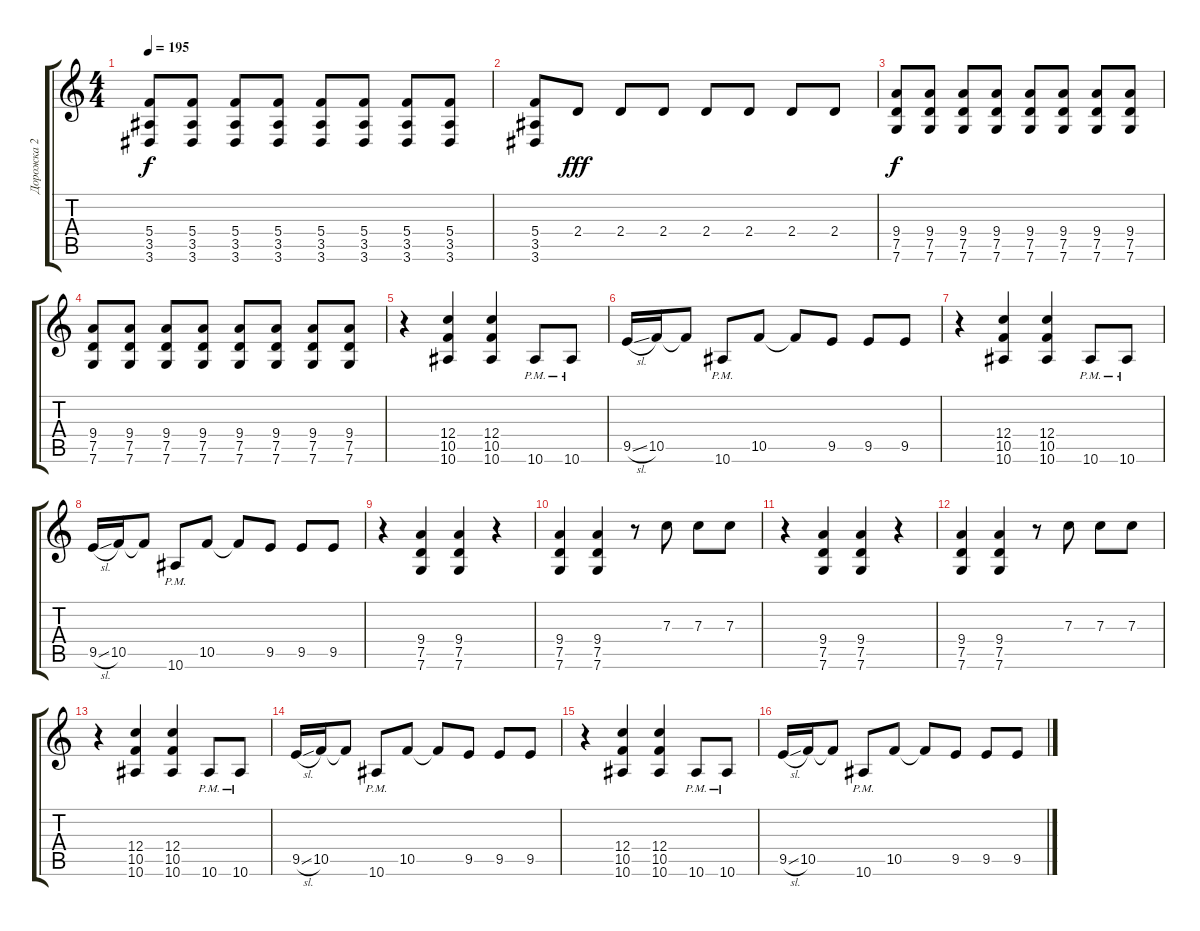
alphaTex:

\track ("Дорожка 2" "Дорожка 2") {instrument overdrivenguitar}
\staff {score tabs}
\tuning (D4 A3 F3 C3 G2 C2) {hide}
\ts (4 4)
\tempo 195
\clef g2
\ks c
(5.4 3.5 3.6).8{dy f} (5.4 3.5 3.6).8 (5.4 3.5 3.6).8 (5.4 3.5 3.6).8 (5.4 3.5 3.6).8 (5.4 3.5 3.6).8 (5.4 3.5 3.6).8 (5.4 3.5 3.6).8 |
(5.4 3.5 3.6).8 2.4.8{dy fff} 2.4.8 2.4.8 2.4.8 2.4.8 2.4.8 2.4.8 |
(9.4 7.5 7.6).8{dy f} (9.4 7.5 7.6).8 (9.4 7.5 7.6).8 (9.4 7.5 7.6).8 (9.4 7.5 7.6).8 (9.4 7.5 7.6).8 (9.4 7.5 7.6).8 (9.4 7.5 7.6).8 |
(9.4 7.5 7.6).8 (9.4 7.5 7.6).8 (9.4 7.5 7.6).8 (9.4 7.5 7.6).8 (9.4 7.5 7.6).8 (9.4 7.5 7.6).8 (9.4 7.5 7.6).8 (9.4 7.5 7.6).8 |
r.4 (12.4 10.5 10.6).4 (12.4 10.5 10.6).4 10.6{pm}.8 10.6{pm}.8 |
9.5{sl}.16 10.5.16 10.5{t}.8 10.6{pm}.8 10.5.8 10.5{t}.8 9.5.8 9.5.8 9.5.8 |
r.4 (12.4 10.5 10.6).4 (12.4 10.5 10.6).4 10.6{pm}.8 10.6{pm}.8 |
9.5{sl}.16 10.5.16 10.5{t}.8 10.6{pm}.8 10.5.8 10.5{t}.8 9.5.8 9.5.8 9.5.8 |
r.4 (9.4 7.5 7.6).4 (9.4 7.5 7.6).4 r.4 |
(9.4 7.5 7.6).4 (9.4 7.5 7.6).4 r.8 7.3.8 7.3.8 7.3.8 |
r.4 (9.4 7.5 7.6).4 (9.4 7.5 7.6).4 r.4 |
(9.4 7.5 7.6).4 (9.4 7.5 7.6).4 r.8 7.3.8 7.3.8 7.3.8 |
r.4 (12.4 10.5 10.6).4 (12.4 10.5 10.6).4 10.6{pm}.8 10.6{pm}.8 |
9.5{sl}.16 10.5.16 10.5{t}.8 10.6{pm}.8 10.5.8 10.5{t}.8 9.5.8 9.5.8 9.5.8 |
r.4 (12.4 10.5 10.6).4 (12.4 10.5 10.6).4 10.6{pm}.8 10.6{pm}.8 |
9.5{sl}.16 10.5.16 10.5{t}.8 10.6{pm}.8 10.5.8 10.5{t}.8 9.5.8 9.5.8 9.5.8
